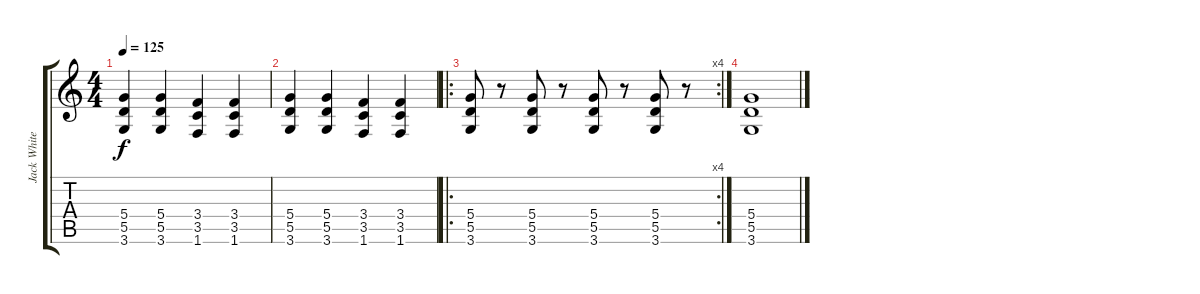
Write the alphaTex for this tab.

\track ("Jack White" "Jack White") {instrument distortionguitar}
\staff {score tabs}
\tuning (E4 B3 G3 D3 A2 E2) {hide}
\ts (4 4)
\tempo 125
\clef g2
\ks c
(5.4 5.5 3.6).4{dy f} (5.4 5.5 3.6).4 (3.4 3.5 1.6).4 (3.4 3.5 1.6).4 |
(5.4 5.5 3.6).4 (5.4 5.5 3.6).4 (3.4 3.5 1.6).4 (3.4 3.5 1.6).4 |
\ro
\rc 4
(5.4 5.5 3.6).8 r.8 (5.4 5.5 3.6).8 r.8 (5.4 5.5 3.6).8 r.8 (5.4 5.5 3.6).8 r.8 |
(5.4 5.5 3.6).1
